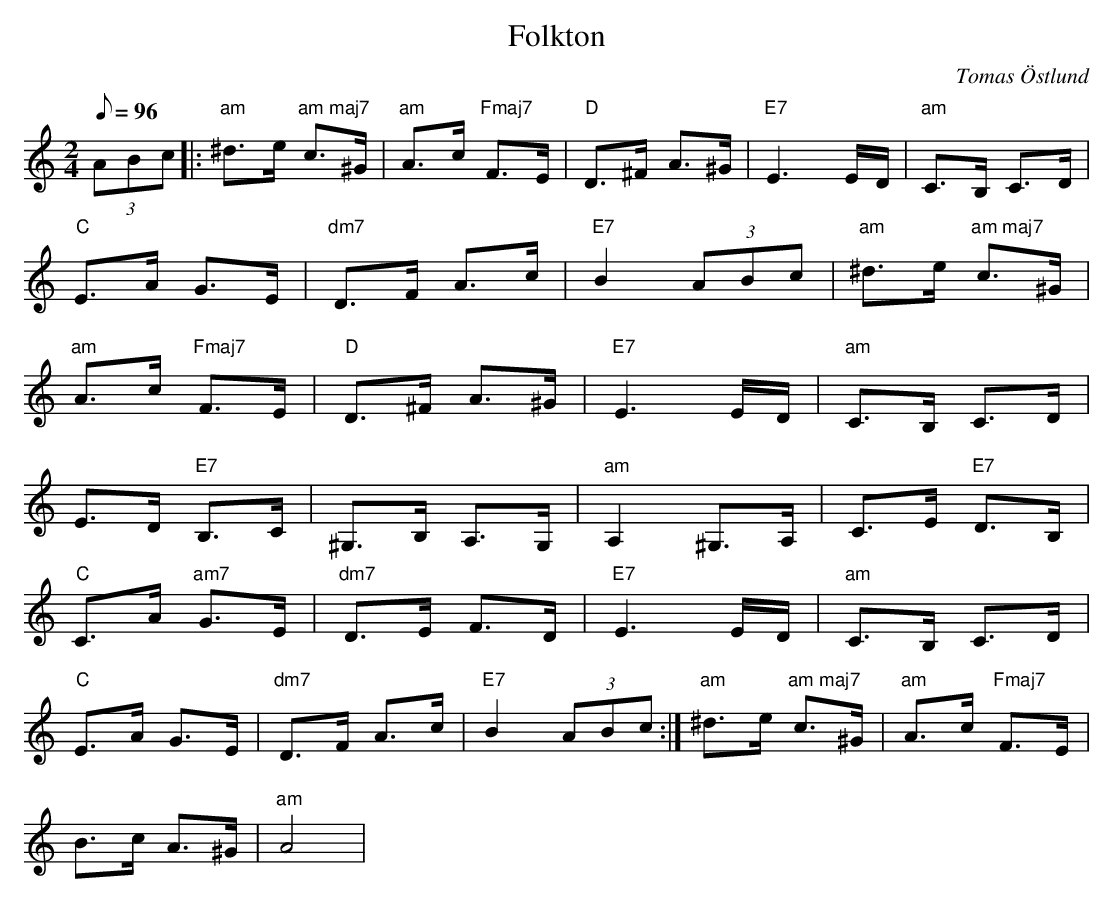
X:1
T:Folkton
C:Tomas Östlund
M:2/4
L:1/8
Q:96
K:Am
(3ABc |:"am" ^d>e "am maj7"c>^G |"am"  A>c "Fmaj7"F>E |"D" D>^F A>^G | "E7"E3E/D/ |"am" C>B, C>D |
"C"E>A G>E |"dm7" D>F A>c |"E7" B2 (3ABc | "am"^d>e "am maj7"c>^G |
"am"A>c "Fmaj7"F>E |"D" D>^F A>^G |"E7" E3E/D/ |"am" C>B, C>D |
E>D "E7"B,>C | ^G,>B, A,>G, |"am" A,2 ^G,>A, | C>E "E7"D>B, |
"C"C>A "am7"G>E | "dm7"D>E F>D | "E7"E3E/D/ | "am"C>B, C>D |
"C"E>A G>E | "dm7"D>F A>c | "E7"B2 (3ABc :|"am" ^d>e "am maj7"c>^G |"am"  A>c "Fmaj7"F>E |
B>c A>^G|"am" A4|
